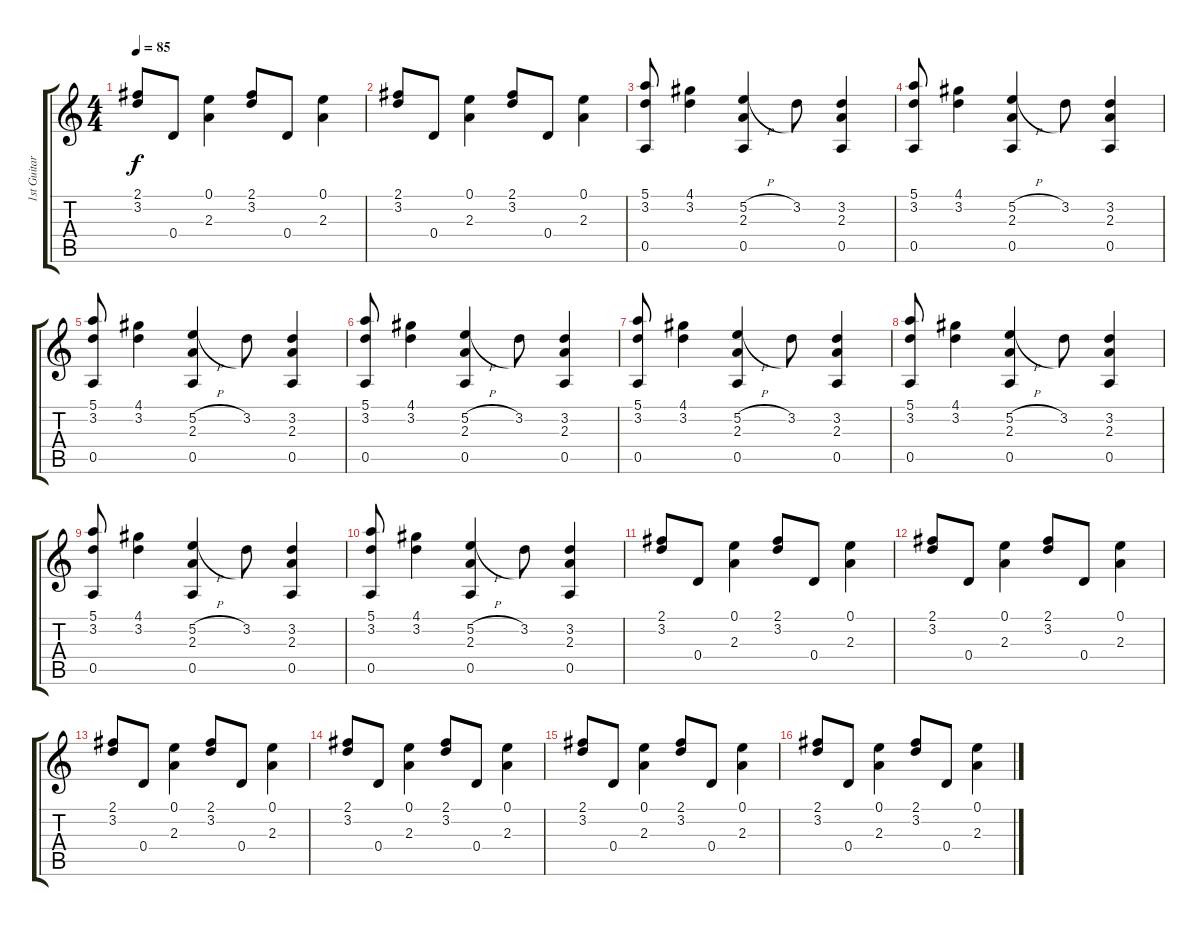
\track ("1st Guitar" "1st Guitar") {instrument acousticguitarsteel}
\staff {score tabs}
\tuning (E4 B3 G3 D3 A2 D2) {hide}
\ts (4 4)
\tempo 85
\clef g2
\ks c
(2.1 3.2).8{dy f} 0.4.8 (0.1 2.3).4 (2.1 3.2).8 0.4.8 (0.1 2.3).4 |
(2.1 3.2).8 0.4.8 (0.1 2.3).4 (2.1 3.2).8 0.4.8 (0.1 2.3).4 |
(5.1 3.2 0.5).8 (4.1 3.2).4 (5.2{h} 2.3 0.5).4 3.2.8 (3.2 2.3 0.5).4 |
(5.1 3.2 0.5).8 (4.1 3.2).4 (5.2{h} 2.3 0.5).4 3.2.8 (3.2 2.3 0.5).4 |
(5.1 3.2 0.5).8 (4.1 3.2).4 (5.2{h} 2.3 0.5).4 3.2.8 (3.2 2.3 0.5).4 |
(5.1 3.2 0.5).8 (4.1 3.2).4 (5.2{h} 2.3 0.5).4 3.2.8 (3.2 2.3 0.5).4 |
(5.1 3.2 0.5).8 (4.1 3.2).4 (5.2{h} 2.3 0.5).4 3.2.8 (3.2 2.3 0.5).4 |
(5.1 3.2 0.5).8 (4.1 3.2).4 (5.2{h} 2.3 0.5).4 3.2.8 (3.2 2.3 0.5).4 |
(5.1 3.2 0.5).8 (4.1 3.2).4 (5.2{h} 2.3 0.5).4 3.2.8 (3.2 2.3 0.5).4 |
(5.1 3.2 0.5).8 (4.1 3.2).4 (5.2{h} 2.3 0.5).4 3.2.8 (3.2 2.3 0.5).4 |
(2.1 3.2).8 0.4.8 (0.1 2.3).4 (2.1 3.2).8 0.4.8 (0.1 2.3).4 |
(2.1 3.2).8 0.4.8 (0.1 2.3).4 (2.1 3.2).8 0.4.8 (0.1 2.3).4 |
(2.1 3.2).8 0.4.8 (0.1 2.3).4 (2.1 3.2).8 0.4.8 (0.1 2.3).4 |
(2.1 3.2).8 0.4.8 (0.1 2.3).4 (2.1 3.2).8 0.4.8 (0.1 2.3).4 |
(2.1 3.2).8 0.4.8 (0.1 2.3).4 (2.1 3.2).8 0.4.8 (0.1 2.3).4 |
(2.1 3.2).8 0.4.8 (0.1 2.3).4 (2.1 3.2).8 0.4.8 (0.1 2.3).4
